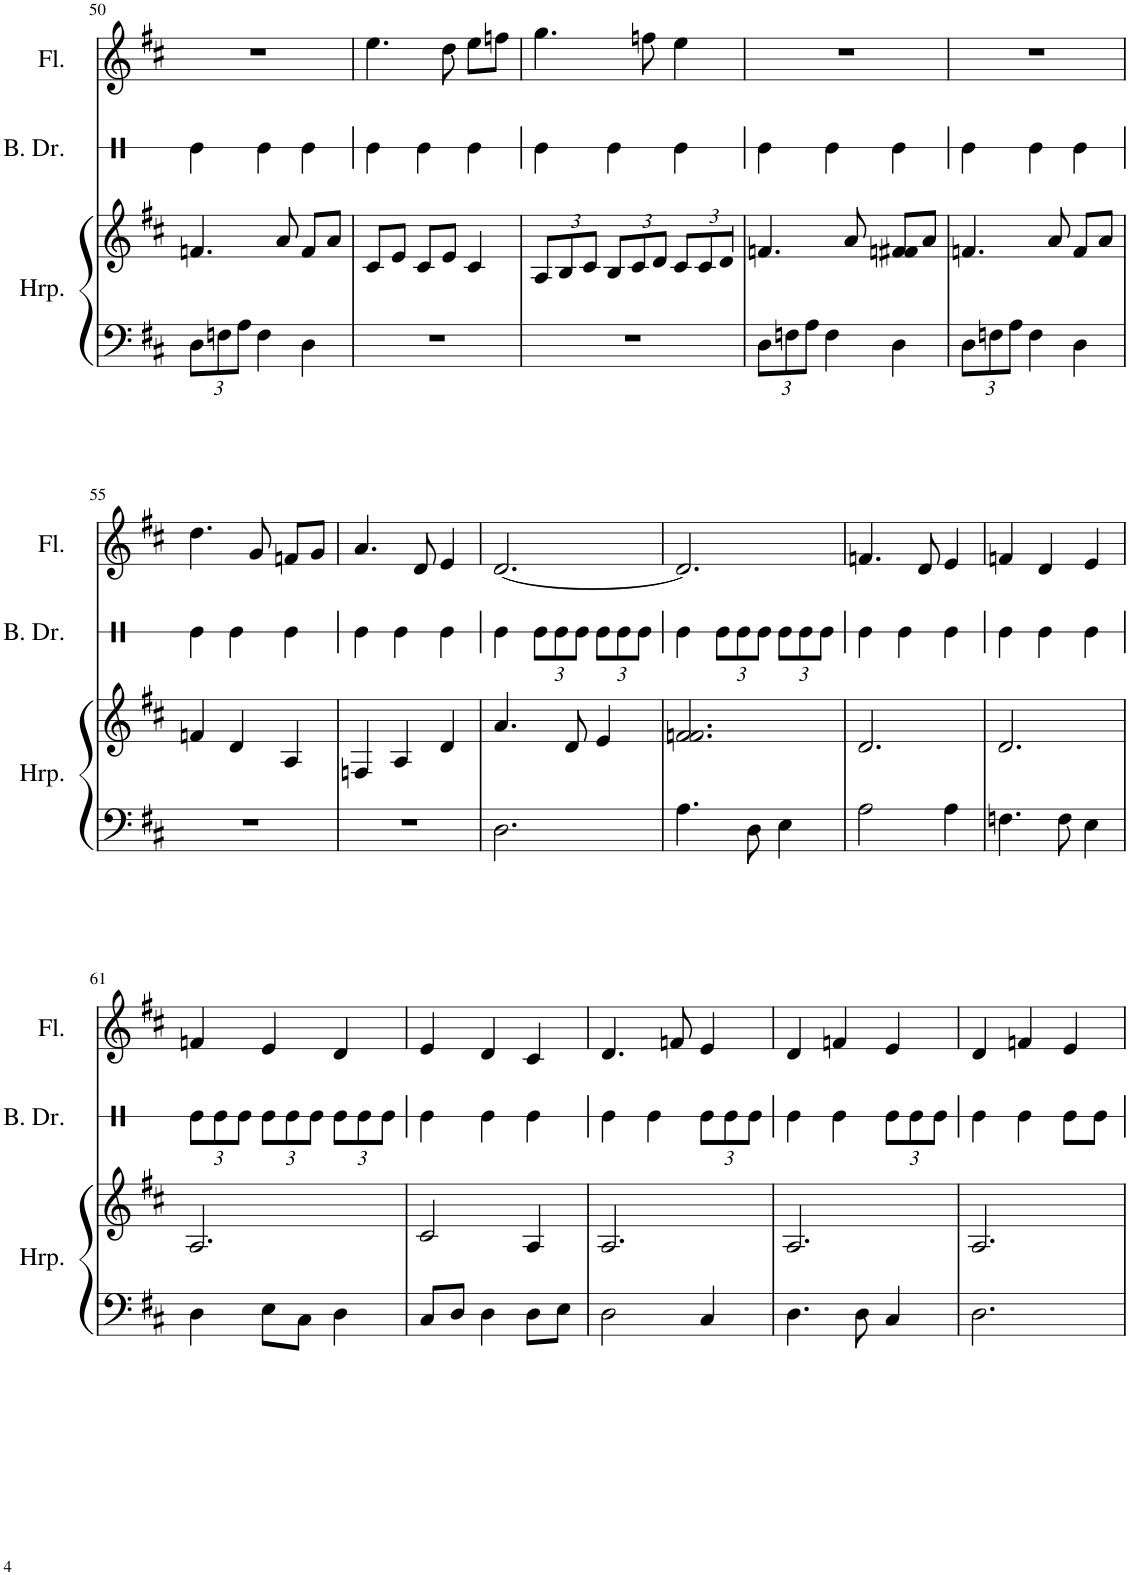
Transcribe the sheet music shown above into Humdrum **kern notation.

**kern	**kern	**kern	**kern
*part3	*part3	*part2	*part1
*staff4	*staff3	*staff2	*staff1
*I"Harp	*	*I"Bass Drum	*I"Flute
*I'Hrp.	*	*I'B. Dr.	*I'Fl.
!!LO:PB:g=z
*clefF4	*clefG2	*clefX	*clefG2
*k[f#c#]	*k[f#c#]	*k[]	*k[f#c#]
*M3/4	*M3/4	*M3/4	*M3/4
*Xbrackettup	*	*	*
=50	=50	=50	=50
12D\L	4.fn/	4Re\	2.r
12Fn\	.	.	.
12A\J	.	.	.
4F\	.	4Re\	.
.	8a/	.	.
4D\	8f/L	4Re\	.
.	8a/J	.	.
=51	=51	=51	=51
2.r	8c#/L	4Re\	4.ee\
.	8e/J	.	.
.	8c#/L	4Re\	.
.	8e/J	.	8dd\
.	4c#/	4Re\	8ee\L
.	.	.	8ffn\J
=52	=52	=52	=52
*	*Xbrackettup	*	*
2.r	12A/L	4Re\	4.gg\
.	12B/	.	.
.	12c#/J	.	.
.	12B/L	4Re\	.
.	12c#/	.	.
.	.	.	8ffn\
.	12d/J	.	.
.	12c#/L	4Re\	4ee\
.	12c#/	.	.
.	12d/J	.	.
=53	=53	=53	=53
12D\L	4.fn/	4Re\	2.r
12Fn\	.	.	.
12A\J	.	.	.
4F\	.	4Re\	.
.	8a/	.	.
4D\	8fn/ 8f#X/L	4Re\	.
.	8a/J	.	.
=54	=54	=54	=54
12D\L	4.fn/	4Re\	2.r
12Fn\	.	.	.
12A\J	.	.	.
4F\	.	4Re\	.
.	8a/	.	.
4D\	8f/L	4Re\	.
.	8a/J	.	.
!!LO:LB:g=z
=55	=55	=55	=55
2.r	4fn/	4Re\	4.dd\
.	4d/	4Re\	.
.	.	.	8g/
.	4A/	4Re\	8fn/L
.	.	.	8g/J
=56	=56	=56	=56
2.r	4Fn/	4Re\	4.a/
.	4A/	4Re\	.
.	.	.	8d/
.	4d/	4Re\	4e/
=57	=57	=57	=57
2.D\	4.a/	4Re\	[2.d/
*	*	*Xbrackettup	*
.	.	12Re\L	.
.	.	12Re\	.
.	8d/	.	.
.	.	12Re\J	.
.	4e/	12Re\L	.
.	.	12Re\	.
.	.	12Re\J	.
=58	=58	=58	=58
4.A\	2.fn/ 2.f/	4Re\	2.d/]
.	.	12Re\L	.
.	.	12Re\	.
8D\	.	.	.
.	.	12Re\J	.
4E\	.	12Re\L	.
.	.	12Re\	.
.	.	12Re\J	.
=59	=59	=59	=59
2A\	2.d/	4Re\	4.fn/
.	.	4Re\	.
.	.	.	8d/
4A\	.	4Re\	4e/
=60	=60	=60	=60
4.Fn\	2.d/	4Re\	4fn/
.	.	4Re\	4d/
8F\	.	.	.
4E\	.	4Re\	4e/
!!LO:LB:g=z
=61	=61	=61	=61
4D\	2.A/	12Re\L	4fn/
.	.	12Re\	.
.	.	12Re\J	.
8E\L	.	12Re\L	4e/
.	.	12Re\	.
8C#\J	.	.	.
.	.	12Re\J	.
4D\	.	12Re\L	4d/
.	.	12Re\	.
.	.	12Re\J	.
=62	=62	=62	=62
8C#/L	2c#/	4Re\	4e/
8D/J	.	.	.
4D\	.	4Re\	4d/
8D\L	4A/	4Re\	4c#/
8E\J	.	.	.
=63	=63	=63	=63
2D\	2.A/	4Re\	4.d/
.	.	4Re\	.
.	.	.	8fn/
4C#/	.	12Re\L	4e/
.	.	12Re\	.
.	.	12Re\J	.
=64	=64	=64	=64
4.D\	2.A/	4Re\	4d/
.	.	4Re\	4fn/
8D\	.	.	.
4C#/	.	12Re\L	4e/
.	.	12Re\	.
.	.	12Re\J	.
=65	=65	=65	=65
2.D\	2.A/	4Re\	4d/
.	.	4Re\	4fn/
.	.	8Re\L	4e/
.	.	8Re\J	.
=	=	=	=
*-	*-	*-	*-
